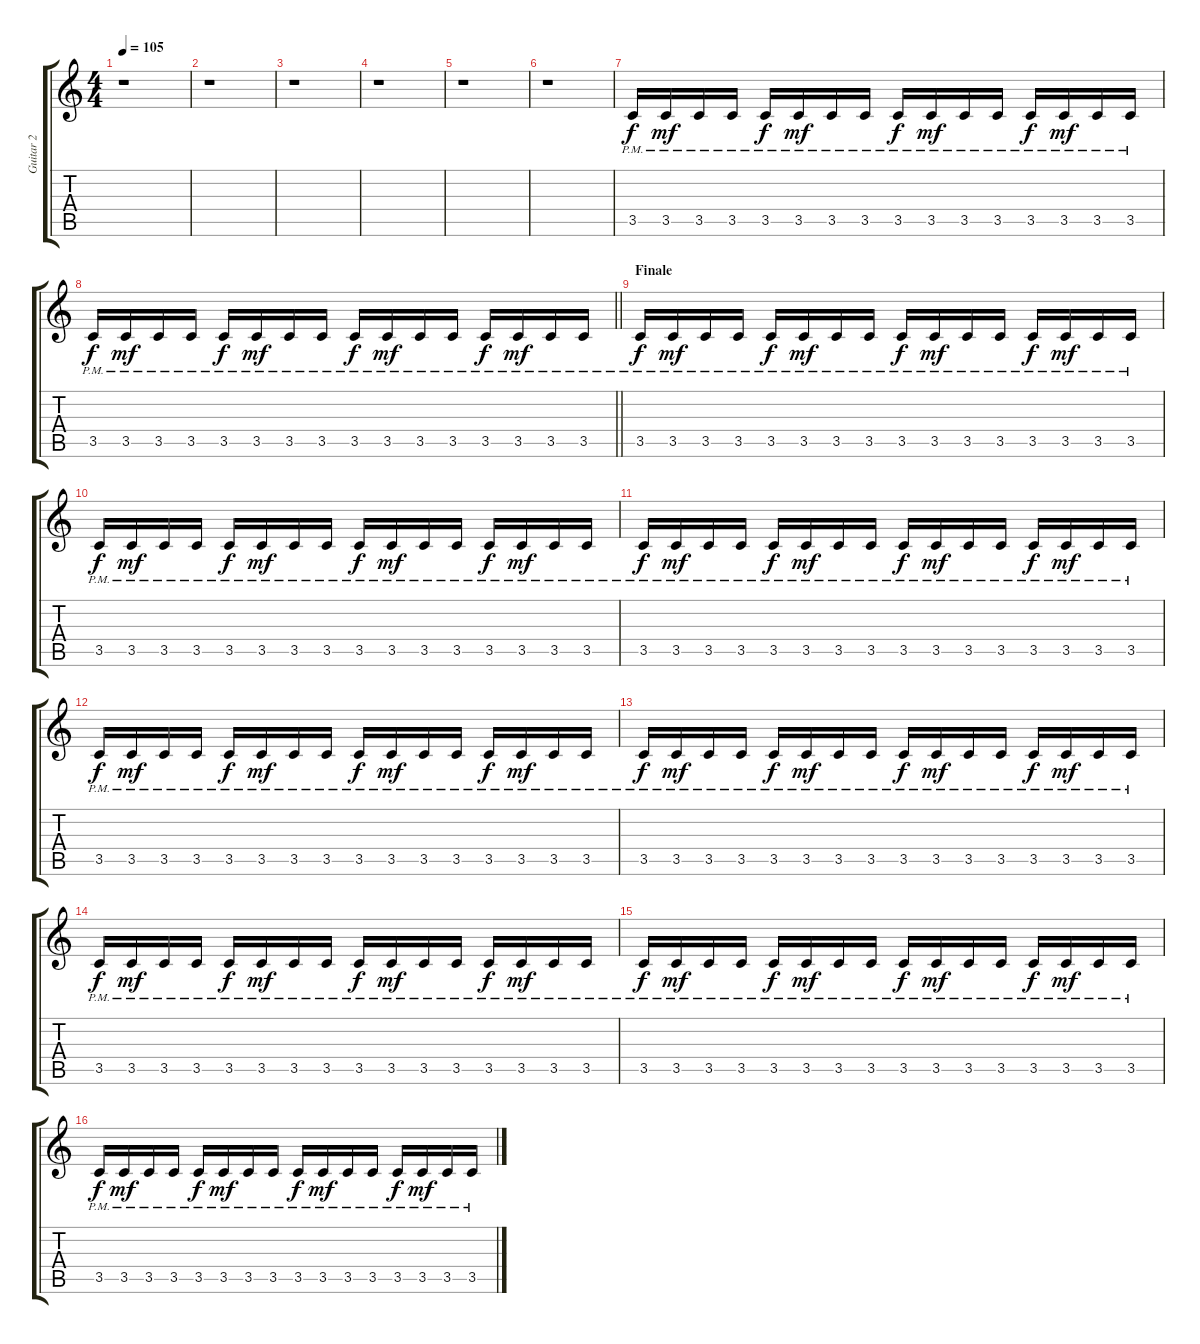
\track ("Guitar 2" "Guitar 2") {instrument overdrivenguitar}
\staff {score tabs}
\tuning (E4 B3 G3 D3 A2 E2) {hide}
\ts (4 4)
\tempo 105
\clef g2
\ks c
r.1{dy mf} |
r.1 |
r.1 |
r.1 |
r.1 |
r.1 |
3.5{pm}.16{dy f} 3.5{pm}.16{dy mf} 3.5{pm}.16 3.5{pm}.16 3.5{pm}.16{dy f} 3.5{pm}.16{dy mf} 3.5{pm}.16 3.5{pm}.16 3.5{pm}.16{dy f} 3.5{pm}.16{dy mf} 3.5{pm}.16 3.5{pm}.16 3.5{pm}.16{dy f} 3.5{pm}.16{dy mf} 3.5{pm}.16 3.5{pm}.16 |
\barLineRight lightlight
3.5{pm}.16{dy f} 3.5{pm}.16{dy mf} 3.5{pm}.16 3.5{pm}.16 3.5{pm}.16{dy f} 3.5{pm}.16{dy mf} 3.5{pm}.16 3.5{pm}.16 3.5{pm}.16{dy f} 3.5{pm}.16{dy mf} 3.5{pm}.16 3.5{pm}.16 3.5{pm}.16{dy f} 3.5{pm}.16{dy mf} 3.5{pm}.16 3.5{pm}.16 |
\section ("" "Finale")
3.5{pm}.16{dy f} 3.5{pm}.16{dy mf} 3.5{pm}.16 3.5{pm}.16 3.5{pm}.16{dy f} 3.5{pm}.16{dy mf} 3.5{pm}.16 3.5{pm}.16 3.5{pm}.16{dy f} 3.5{pm}.16{dy mf} 3.5{pm}.16 3.5{pm}.16 3.5{pm}.16{dy f} 3.5{pm}.16{dy mf} 3.5{pm}.16 3.5{pm}.16 |
3.5{pm}.16{dy f} 3.5{pm}.16{dy mf} 3.5{pm}.16 3.5{pm}.16 3.5{pm}.16{dy f} 3.5{pm}.16{dy mf} 3.5{pm}.16 3.5{pm}.16 3.5{pm}.16{dy f} 3.5{pm}.16{dy mf} 3.5{pm}.16 3.5{pm}.16 3.5{pm}.16{dy f} 3.5{pm}.16{dy mf} 3.5{pm}.16 3.5{pm}.16 |
3.5{pm}.16{dy f} 3.5{pm}.16{dy mf} 3.5{pm}.16 3.5{pm}.16 3.5{pm}.16{dy f} 3.5{pm}.16{dy mf} 3.5{pm}.16 3.5{pm}.16 3.5{pm}.16{dy f} 3.5{pm}.16{dy mf} 3.5{pm}.16 3.5{pm}.16 3.5{pm}.16{dy f} 3.5{pm}.16{dy mf} 3.5{pm}.16 3.5{pm}.16 |
3.5{pm}.16{dy f} 3.5{pm}.16{dy mf} 3.5{pm}.16 3.5{pm}.16 3.5{pm}.16{dy f} 3.5{pm}.16{dy mf} 3.5{pm}.16 3.5{pm}.16 3.5{pm}.16{dy f} 3.5{pm}.16{dy mf} 3.5{pm}.16 3.5{pm}.16 3.5{pm}.16{dy f} 3.5{pm}.16{dy mf} 3.5{pm}.16 3.5{pm}.16 |
3.5{pm}.16{dy f} 3.5{pm}.16{dy mf} 3.5{pm}.16 3.5{pm}.16 3.5{pm}.16{dy f} 3.5{pm}.16{dy mf} 3.5{pm}.16 3.5{pm}.16 3.5{pm}.16{dy f} 3.5{pm}.16{dy mf} 3.5{pm}.16 3.5{pm}.16 3.5{pm}.16{dy f} 3.5{pm}.16{dy mf} 3.5{pm}.16 3.5{pm}.16 |
3.5{pm}.16{dy f} 3.5{pm}.16{dy mf} 3.5{pm}.16 3.5{pm}.16 3.5{pm}.16{dy f} 3.5{pm}.16{dy mf} 3.5{pm}.16 3.5{pm}.16 3.5{pm}.16{dy f} 3.5{pm}.16{dy mf} 3.5{pm}.16 3.5{pm}.16 3.5{pm}.16{dy f} 3.5{pm}.16{dy mf} 3.5{pm}.16 3.5{pm}.16 |
3.5{pm}.16{dy f} 3.5{pm}.16{dy mf} 3.5{pm}.16 3.5{pm}.16 3.5{pm}.16{dy f} 3.5{pm}.16{dy mf} 3.5{pm}.16 3.5{pm}.16 3.5{pm}.16{dy f} 3.5{pm}.16{dy mf} 3.5{pm}.16 3.5{pm}.16 3.5{pm}.16{dy f} 3.5{pm}.16{dy mf} 3.5{pm}.16 3.5{pm}.16 |
3.5{pm}.16{dy f} 3.5{pm}.16{dy mf} 3.5{pm}.16 3.5{pm}.16 3.5{pm}.16{dy f} 3.5{pm}.16{dy mf} 3.5{pm}.16 3.5{pm}.16 3.5{pm}.16{dy f} 3.5{pm}.16{dy mf} 3.5{pm}.16 3.5{pm}.16 3.5{pm}.16{dy f} 3.5{pm}.16{dy mf} 3.5{pm}.16 3.5{pm}.16
